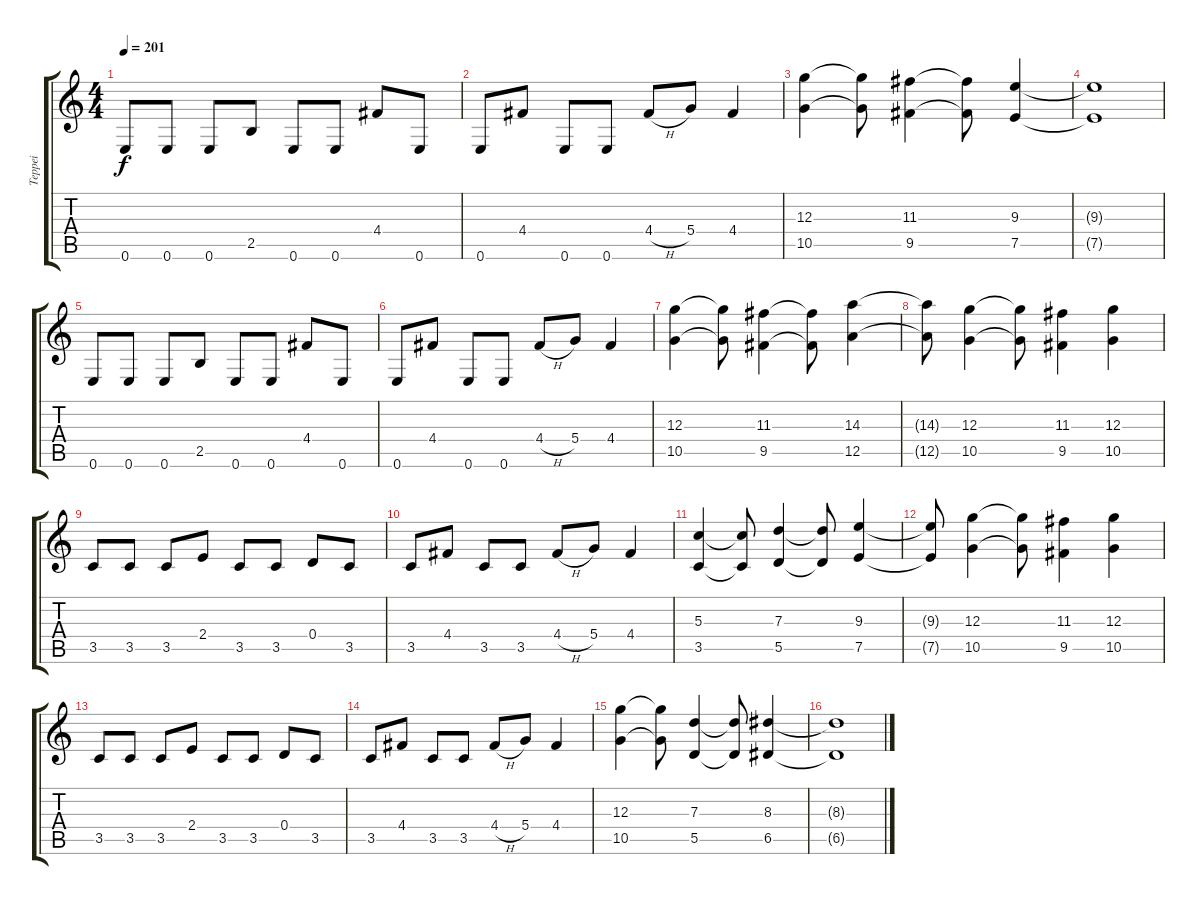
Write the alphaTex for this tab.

\track ("Teppei" "Teppei") {instrument distortionguitar}
\staff {score tabs}
\tuning (E4 B3 G3 D3 A2 E2) {hide}
\ts (4 4)
\tempo 201
\clef g2
\ks c
0.6.8{dy f} 0.6.8 0.6.8 2.5.8 0.6.8 0.6.8 4.4.8 0.6.8 |
0.6.8 4.4.8 0.6.8 0.6.8 4.4{h}.8 5.4.8 4.4.4 |
(12.3 10.5).4 (12.3{t} 10.5{t}).8 (11.3 9.5).4 (11.3{t} 9.5{t}).8 (9.3 7.5).4 |
(9.3{t} 7.5{t}).1 |
0.6.8 0.6.8 0.6.8 2.5.8 0.6.8 0.6.8 4.4.8 0.6.8 |
0.6.8 4.4.8 0.6.8 0.6.8 4.4{h}.8 5.4.8 4.4.4 |
(12.3 10.5).4 (12.3{t} 10.5{t}).8 (11.3 9.5).4 (11.3{t} 9.5{t}).8 (14.3 12.5).4 |
(14.3{t} 12.5{t}).8 (12.3 10.5).4 (12.3{t} 10.5{t}).8 (11.3 9.5).4 (12.3 10.5).4 |
3.5.8 3.5.8 3.5.8 2.4.8 3.5.8 3.5.8 0.4.8 3.5.8 |
3.5.8 4.4.8 3.5.8 3.5.8 4.4{h}.8 5.4.8 4.4.4 |
(5.3 3.5).4 (5.3{t} 3.5{t}).8 (7.3 5.5).4 (7.3{t} 5.5{t}).8 (9.3 7.5).4 |
(9.3{t} 7.5{t}).8 (12.3 10.5).4 (12.3{t} 10.5{t}).8 (11.3 9.5).4 (12.3 10.5).4 |
3.5.8 3.5.8 3.5.8 2.4.8 3.5.8 3.5.8 0.4.8 3.5.8 |
3.5.8 4.4.8 3.5.8 3.5.8 4.4{h}.8 5.4.8 4.4.4 |
(12.3 10.5).4 (12.3{t} 10.5{t}).8 (7.3 5.5).4 (7.3{t} 5.5{t}).8 (8.3 6.5).4 |
(8.3{t} 6.5{t}).1
